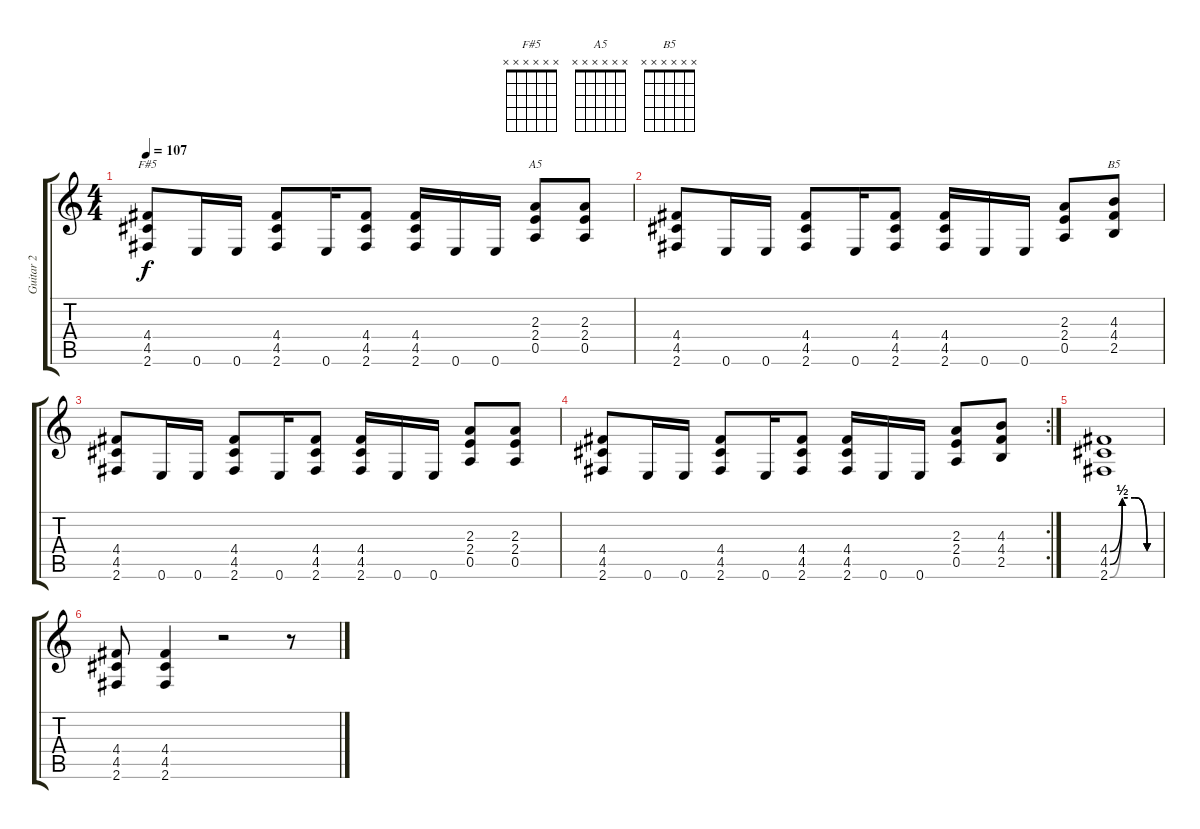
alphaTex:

\track ("Guitar 2" "Guitar 2") {instrument overdrivenguitar}
\staff {score tabs}
\tuning (E4 B3 G3 D3 A2 E2) {hide}
\chord ("F#5" x x x x x x) {firstfret 0}
\chord ("A5" x x x x x x) {firstfret 0}
\chord ("B5" x x x x x x) {firstfret 0}
\ts (4 4)
\tempo 107
\clef g2
\ks c
(4.4 4.5 2.6).8{ch "F#5" dy f} 0.6.16 0.6.16 (4.4 4.5 2.6).8 0.6.16 (4.4 4.5 2.6).8 (4.4 4.5 2.6).16 0.6.16 0.6.16 (2.3 2.4 0.5).8{ch "A5"} (2.3 2.4 0.5).8 |
(4.4 4.5 2.6).8 0.6.16 0.6.16 (4.4 4.5 2.6).8 0.6.16 (4.4 4.5 2.6).8 (4.4 4.5 2.6).16 0.6.16 0.6.16 (2.3 2.4 0.5).8 (4.3 4.4 2.5).8{ch "B5"} |
(4.4 4.5 2.6).8 0.6.16 0.6.16 (4.4 4.5 2.6).8 0.6.16 (4.4 4.5 2.6).8 (4.4 4.5 2.6).16 0.6.16 0.6.16 (2.3 2.4 0.5).8 (2.3 2.4 0.5).8 |
\rc 2
(4.4 4.5 2.6).8 0.6.16 0.6.16 (4.4 4.5 2.6).8 0.6.16 (4.4 4.5 2.6).8 (4.4 4.5 2.6).16 0.6.16 0.6.16 (2.3 2.4 0.5).8 (4.3 4.4 2.5).8 |
(4.4{be (custom 0 0 15 2 30 2 45 0 60 0)} 4.5{be (custom 0 0 15 2 30 2 45 0 60 0)} 2.6{be (custom 0 0 15 2 30 2 45 0 60 0)}).1 |
(4.4 4.5 2.6).8 (4.4 4.5 2.6).4 r.2 r.8
